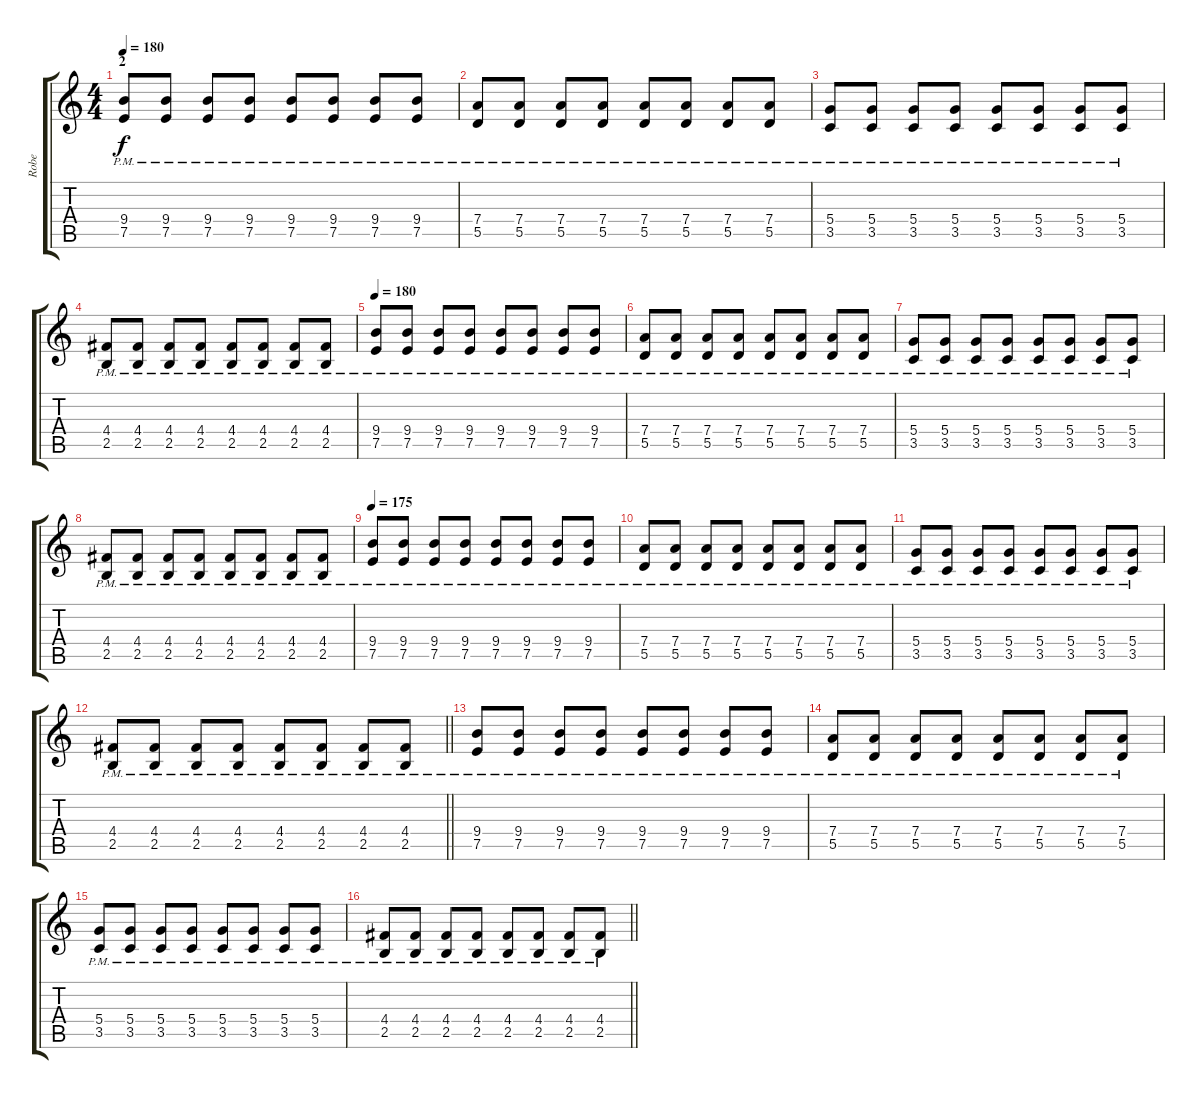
\track ("Robe" "Robe") {instrument acousticguitarsteel}
\staff {score tabs}
\tuning (E4 B3 G3 D3 A2 E2) {hide}
\ts (4 4)
\section ("" "2")
\tempo 205
\tempo 180
\clef g2
\ks c
(9.4 7.5{pm}).8{dy f volume 7 instrument overdrivenguitar} (9.4 7.5{pm}).8 (9.4 7.5{pm}).8 (9.4 7.5{pm}).8 (9.4 7.5{pm}).8 (9.4 7.5{pm}).8 (9.4 7.5{pm}).8 (9.4 7.5{pm}).8 |
(7.4 5.5{pm}).8{instrument overdrivenguitar} (7.4 5.5{pm}).8 (7.4 5.5{pm}).8 (7.4 5.5{pm}).8 (7.4 5.5{pm}).8 (7.4 5.5{pm}).8 (7.4 5.5{pm}).8 (7.4 5.5{pm}).8 |
(5.4 3.5{pm}).8{instrument overdrivenguitar} (5.4 3.5{pm}).8 (5.4 3.5{pm}).8 (5.4 3.5{pm}).8 (5.4 3.5{pm}).8 (5.4 3.5{pm}).8 (5.4 3.5{pm}).8 (5.4 3.5{pm}).8 |
(4.4 2.5{pm}).8{instrument overdrivenguitar} (4.4 2.5{pm}).8 (4.4 2.5{pm}).8 (4.4 2.5{pm}).8 (4.4 2.5{pm}).8 (4.4 2.5{pm}).8 (4.4 2.5{pm}).8 (4.4 2.5{pm}).8 |
\tempo 180
(9.4 7.5{pm}).8 (9.4 7.5{pm}).8 (9.4 7.5{pm}).8 (9.4 7.5{pm}).8 (9.4 7.5{pm}).8 (9.4 7.5{pm}).8 (9.4 7.5{pm}).8 (9.4 7.5{pm}).8 |
(7.4 5.5{pm}).8{instrument overdrivenguitar} (7.4 5.5{pm}).8 (7.4 5.5{pm}).8 (7.4 5.5{pm}).8 (7.4 5.5{pm}).8 (7.4 5.5{pm}).8 (7.4 5.5{pm}).8 (7.4 5.5{pm}).8 |
(5.4 3.5{pm}).8{instrument overdrivenguitar} (5.4 3.5{pm}).8 (5.4 3.5{pm}).8 (5.4 3.5{pm}).8 (5.4 3.5{pm}).8 (5.4 3.5{pm}).8 (5.4 3.5{pm}).8 (5.4 3.5{pm}).8 |
(4.4 2.5{pm}).8{instrument overdrivenguitar} (4.4 2.5{pm}).8 (4.4 2.5{pm}).8 (4.4 2.5{pm}).8 (4.4 2.5{pm}).8 (4.4 2.5{pm}).8 (4.4 2.5{pm}).8 (4.4 2.5{pm}).8 |
\tempo 175
(9.4 7.5{pm}).8{volume 7 instrument overdrivenguitar} (9.4 7.5{pm}).8 (9.4 7.5{pm}).8 (9.4 7.5{pm}).8 (9.4 7.5{pm}).8 (9.4 7.5{pm}).8 (9.4 7.5{pm}).8 (9.4 7.5{pm}).8 |
(7.4 5.5{pm}).8{instrument overdrivenguitar} (7.4 5.5{pm}).8 (7.4 5.5{pm}).8 (7.4 5.5{pm}).8 (7.4 5.5{pm}).8 (7.4 5.5{pm}).8 (7.4 5.5{pm}).8 (7.4 5.5{pm}).8 |
(5.4 3.5{pm}).8{instrument overdrivenguitar} (5.4 3.5{pm}).8 (5.4 3.5{pm}).8 (5.4 3.5{pm}).8 (5.4 3.5{pm}).8 (5.4 3.5{pm}).8 (5.4 3.5{pm}).8 (5.4 3.5{pm}).8 |
\barLineRight lightlight
(4.4 2.5{pm}).8{instrument overdrivenguitar} (4.4 2.5{pm}).8 (4.4 2.5{pm}).8 (4.4 2.5{pm}).8 (4.4 2.5{pm}).8 (4.4 2.5{pm}).8 (4.4 2.5{pm}).8 (4.4 2.5{pm}).8 |
\section ("" "")
(9.4 7.5{pm}).8 (9.4 7.5{pm}).8 (9.4 7.5{pm}).8 (9.4 7.5{pm}).8 (9.4 7.5{pm}).8 (9.4 7.5{pm}).8 (9.4 7.5{pm}).8 (9.4 7.5{pm}).8 |
(7.4 5.5{pm}).8{instrument overdrivenguitar} (7.4 5.5{pm}).8 (7.4 5.5{pm}).8 (7.4 5.5{pm}).8 (7.4 5.5{pm}).8 (7.4 5.5{pm}).8 (7.4 5.5{pm}).8 (7.4 5.5{pm}).8 |
(5.4 3.5{pm}).8{instrument overdrivenguitar} (5.4 3.5{pm}).8 (5.4 3.5{pm}).8 (5.4 3.5{pm}).8 (5.4 3.5{pm}).8 (5.4 3.5{pm}).8 (5.4 3.5{pm}).8 (5.4 3.5{pm}).8 |
\barLineRight lightlight
(4.4 2.5{pm}).8{instrument overdrivenguitar} (4.4 2.5{pm}).8 (4.4 2.5{pm}).8 (4.4 2.5{pm}).8 (4.4 2.5{pm}).8 (4.4 2.5{pm}).8 (4.4 2.5{pm}).8 (4.4 2.5{pm}).8
